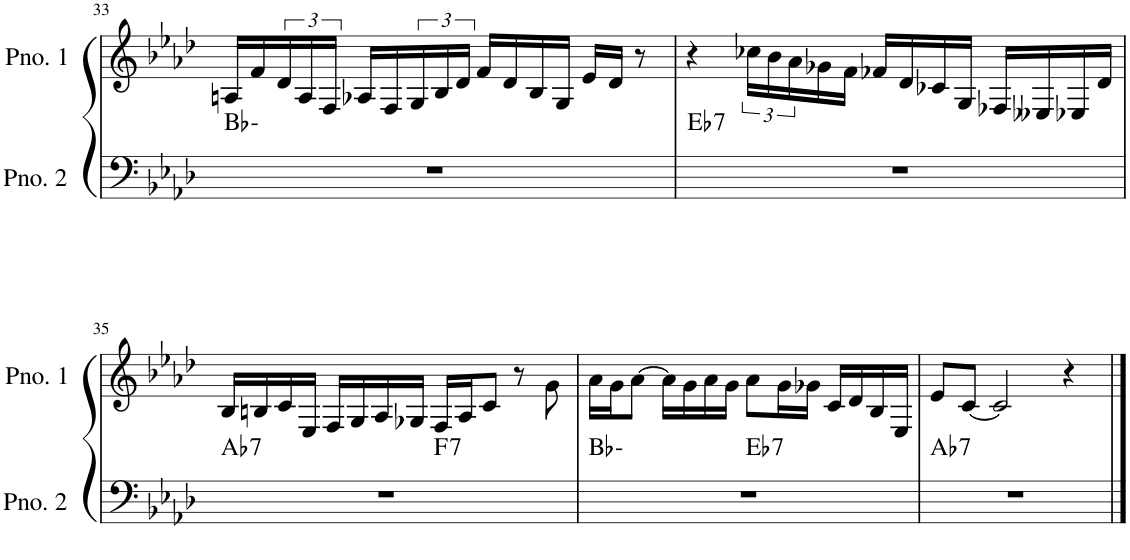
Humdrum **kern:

**kern	**harte	**kern
*part2	*part2	*part1
*staff2	*	*staff1
*I"ピアノ 2	*	*I"ピアノ 1
!!LO:PB:g=z
*clefF4	*	*clefG2
*k[b-e-a-d-]	*	*k[b-e-a-d-]
*M4/4	*	*M4/4
=33	=33	=33
1r	Bb:min	16An/LL
.	.	16f/
.	.	24d-/
.	.	24A/
.	.	24F/JJ
.	.	16A-X/LL
.	.	16F/
.	.	24G/
.	.	24B-/
.	.	24d-/JJ
.	.	16f/LL
.	.	16d-/
.	.	16B-/
.	.	16G/JJ
.	.	16e-/LL
.	.	16d-/JJ
.	.	8r
=34	=34	=34
!	!LO:H:kt=7	!
1r	Eb:7	4r
.	.	24cc-X\LL
.	.	24b-\
.	.	24a-\
.	.	16g-X\
.	.	16f\JJ
.	.	16f-X/LL
.	.	16d-/
.	.	16c-X/
.	.	16G/JJ
.	.	16F-X/LL
.	.	16E--X/
.	.	16E-X/
.	.	16d-/JJ
!!LO:LB:g=z
=35	=35	=35
!	!LO:H:kt=7	!
*^	*	*
1r	2ryy	Ab:7	16B-/LL
.	.	.	16Bn/
.	.	.	16c/
.	.	.	16E-/JJ
.	.	.	16F/LL
.	.	.	16G/
.	.	.	16A-/
.	.	.	16G-X/JJ
!	!	!LO:H:kt=7	!
.	2ryy	F:7	16F/LL
.	.	.	16A-/J
.	.	.	8c/J
.	.	.	8r
.	.	.	8g\
=36	=36	=36	=36
1r	2ryy	Bb:min	16a-\LL
.	.	.	16g\J
.	.	.	[8a-\J
.	.	.	16a-\LL]
.	.	.	16g\
.	.	.	16a-\
.	.	.	16g\JJ
!	!	!LO:H:kt=7	!
.	2ryy	Eb:7	8a-\L
.	.	.	16g\L
.	.	.	16g-X\JJ
.	.	.	16c/LL
.	.	.	16d-/
.	.	.	16B-/
.	.	.	16E-/JJ
=37	=37	=37	=37
!	!	!LO:H:kt=7	!
*v	*v	*	*
1r	Ab:7	8e-/L
.	.	[8c/J
.	.	2c/]
.	.	4r
==	==	==
*-	*-	*-
